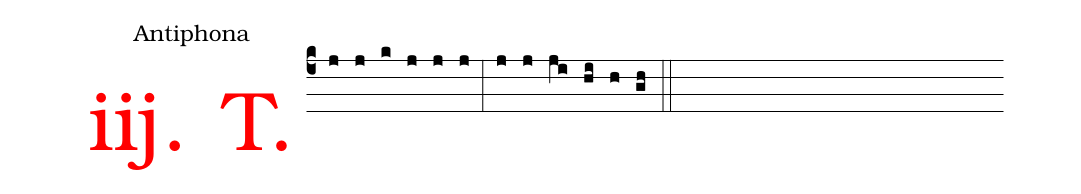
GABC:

office-part: Antiphona;
%%
.(c4)<v>\frot{iij. T.}</v> (j) (j) (k) (j) (j) (j) (:) (j) (j) (ji) (hi) (h) (gh)  (::)
